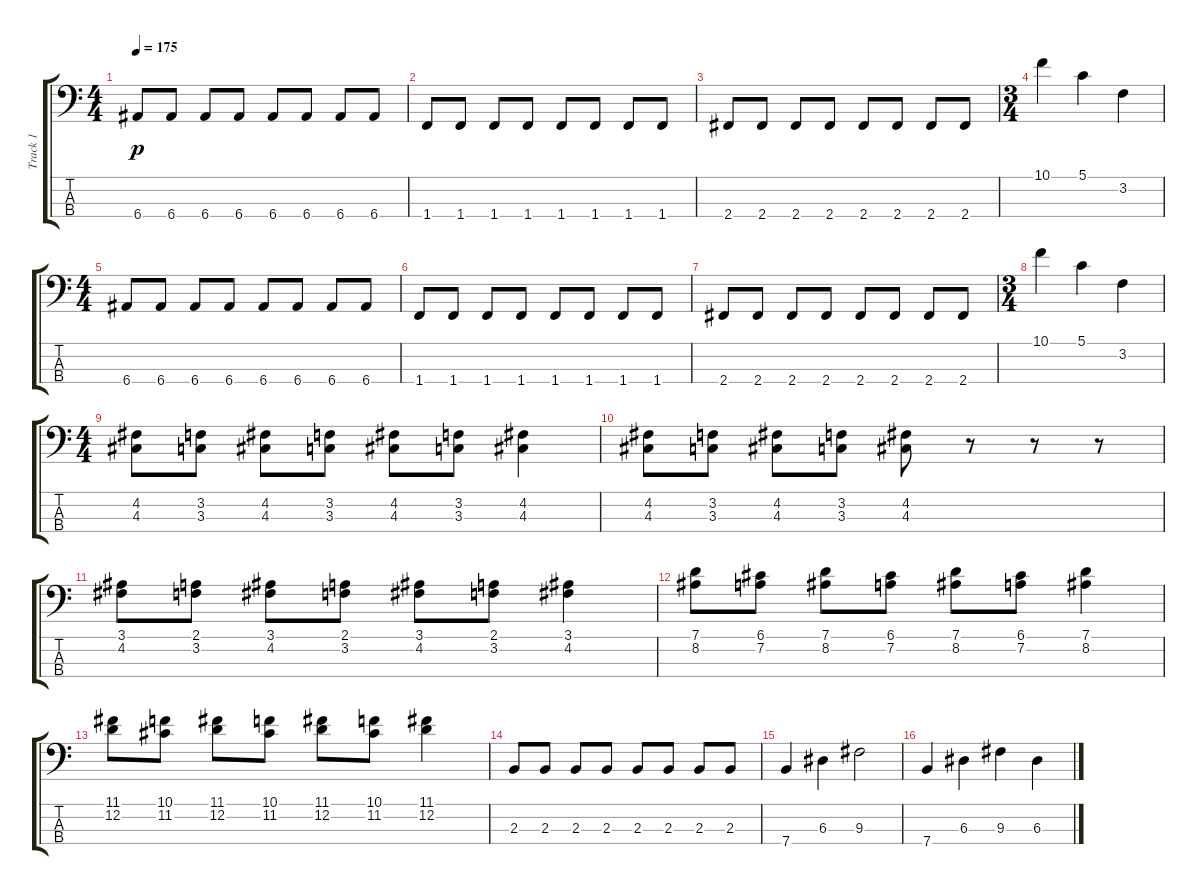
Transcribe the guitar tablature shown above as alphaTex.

\track ("Track 1" "Track 1") {instrument electricbasspick}
\staff {score tabs}
\tuning (G2 D2 A1 E1) {hide}
\ts (4 4)
\tempo 175
\clef f4
\ks c
6.4.8{dy p} 6.4.8 6.4.8 6.4.8 6.4.8 6.4.8 6.4.8 6.4.8 |
1.4.8 1.4.8 1.4.8 1.4.8 1.4.8 1.4.8 1.4.8 1.4.8 |
2.4.8 2.4.8 2.4.8 2.4.8 2.4.8 2.4.8 2.4.8 2.4.8 |
\ts (3 4)
10.1.4 5.1.4 3.2.4 |
\ts (4 4)
6.4.8 6.4.8 6.4.8 6.4.8 6.4.8 6.4.8 6.4.8 6.4.8 |
1.4.8 1.4.8 1.4.8 1.4.8 1.4.8 1.4.8 1.4.8 1.4.8 |
2.4.8 2.4.8 2.4.8 2.4.8 2.4.8 2.4.8 2.4.8 2.4.8 |
\ts (3 4)
10.1.4 5.1.4 3.2.4 |
\ts (4 4)
(4.2 4.3).8 (3.2 3.3).8 (4.2 4.3).8 (3.2 3.3).8 (4.2 4.3).8 (3.2 3.3).8 (4.2 4.3).4 |
(4.2 4.3).8 (3.2 3.3).8 (4.2 4.3).8 (3.2 3.3).8 (4.2 4.3).8 r.8 r.8 r.8 |
(3.1 4.2).8 (2.1 3.2).8 (3.1 4.2).8 (2.1 3.2).8 (3.1 4.2).8 (2.1 3.2).8 (3.1 4.2).4 |
(7.1 8.2).8 (6.1 7.2).8 (7.1 8.2).8 (6.1 7.2).8 (7.1 8.2).8 (6.1 7.2).8 (7.1 8.2).4 |
(11.1 12.2).8 (10.1 11.2).8 (11.1 12.2).8 (10.1 11.2).8 (11.1 12.2).8 (10.1 11.2).8 (11.1 12.2).4 |
2.3.8 2.3.8 2.3.8 2.3.8 2.3.8 2.3.8 2.3.8 2.3.8 |
7.4.4 6.3.4 9.3.2 |
7.4.4 6.3.4 9.3.4 6.3.4
